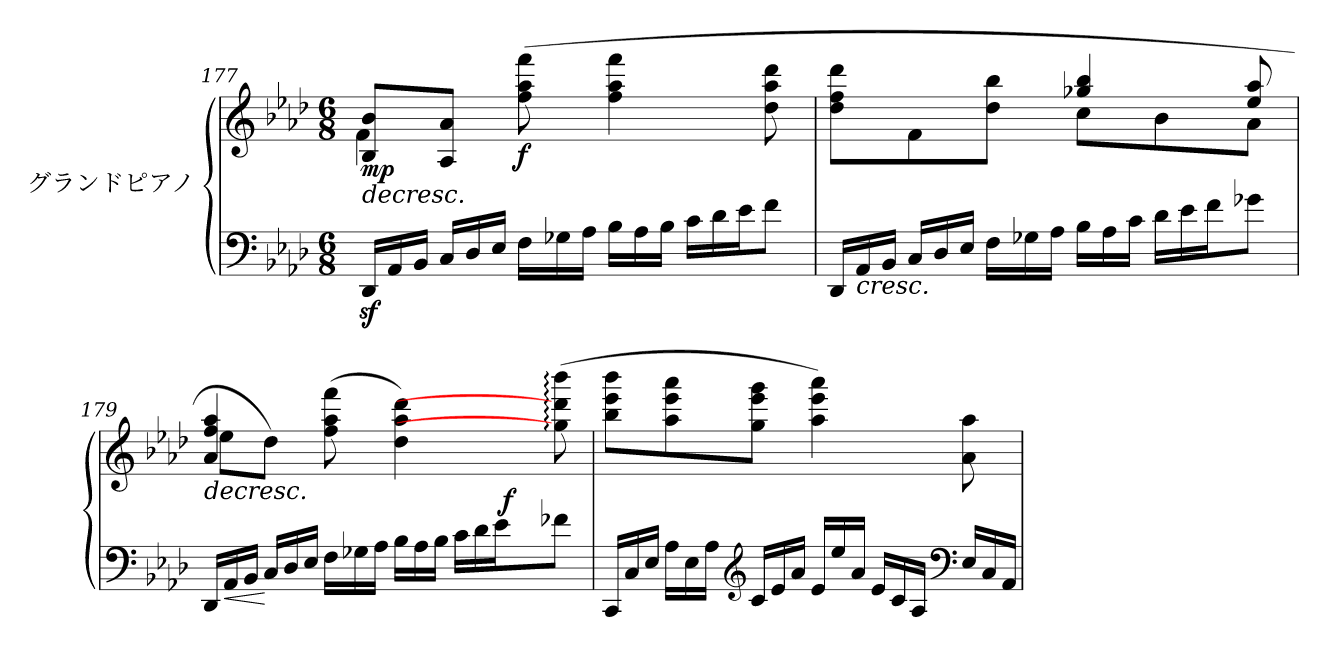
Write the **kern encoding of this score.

**kern	**kern	**dynam
*part1	*part1	*part1
*staff2	*staff1	*staff1/2
*I"グランドピアノ	*	*
!!LO:LB:g=z
*clefF4	*clefG2	*
*k[b-e-a-d-]	*k[b-e-a-d-]	*
*M6/8	*M6/8	*
*MM69	*MM69	*
*Xtuplet	*	*
=177	=177	=177
!	!	!LO:HP:b
*	*^	*
!	!	!	!LO:DY:n=1:b
24DD-z</LL	8B-/ 8b-/L	4f\	> mp
24AA-/	.	.	.
24BB-/JJ	.	.	.
24C/LL	8A-/ 8a-/J	.	.
24D-/	.	.	.
24E-/JJ	.	.	.
!	!	!	!LO:DY:n=2:b
24F\LL	(>8ff\ 8aa-\ 8fff\	8ryy	f
24G-X\	.	.	.
24A-\JJ	.	.	.
24B-\LL	4ff\ 4aa-\ 4fff\	4.ryy	.
24A-\	.	.	.
24B-\JJ	.	.	.
24c\LL	.	.	.
24d-\	.	.	.
24e-\J	.	.	.
8f\J	8dd-\ 8aa-\ 8ddd-\	.	.
*	*v	*v	*
.	.	]
=178	=178	=178
*	*^	*
24DD-/LL	8dd-\ 8ff\ 8ddd-\L	4.ryy	.
!	!	!	!LO:HP:b=2
24AA-/	.	.	<
24BB-/JJ	.	.	.
24C/LL	8f\	.	.
24D-/	.	.	.
24E-/JJ	.	.	.
24F\LL	8dd-\ 8bb-\J	.	.
24G-X\	.	.	.
24A-\JJ	.	.	.
24B-\LL	4gg-X/ 4bb-/	8cc\L	.
24A-\	.	.	.
24c\JJ	.	.	.
24d-\LL	.	8b-\	.
24e-\	.	.	.
24f\J	.	.	.
8g-X\J	8ee-/ 8aa-/	8a-\J	.
!!LO:LB:g=z	!!
=179	=179	=179	=179
!	!	!	!LO:HP:b
24DD-/LL	4a-/ 4ff/ 4aa-/	8ee-\L	>
!	!	!	!LO:HP:b=2
24AA-/	.	.	<
24BB-/JJ	.	.	.
24C/LL	.	8dd-\J)	[
24D-/	.	.	.
24E-/JJ	.	.	.
24F\LL	(>8ff\ 8aa-\ 8fff\	8ryy	.
24G-X\	.	.	.
24A-\JJ	.	.	.
24B-\LL	4dd-\ 4aa-\ 4ddd-\)	8ryy	.
24A-\	.	.	.
24B-\JJ	.	.	.
*	*MM63	*	*
24c\LL	.	16.ryy	.
24d-\	.	.	.
24e-\J	.	.	.
!	!	!	!LO:DY:b
.	.	[64ggn!LLLLyy	f
.	.	[64ddd-!JJJJyy	.
8f-X\J	(>8ggn\]: 8ddd-\]: 8bbb-\:	8ryy	.
*	*v	*v	*
.	.	]
=180	=180	=180
*	*MM66	*
24CC/LL	8bb-\ 8eee-\ 8bbb-\L	.
24C/	.	.
24E-/JJ	.	.
24A-\LL	8aa-\ 8eee-\ 8aaa-\	.
24E-\	.	.
24A-\JJ	.	.
*clefG2	*	*
24c/LL	8gg\ 8eee-\ 8ggg\J	.
24e-/	.	.
24a-/JJ	.	.
*	*MM69	*
24e-/LL	4aa-\ 4eee-\ 4aaa-\)	[
24ee-/	.	.
24a-/JJ	.	.
24e-/LL	.	.
24c/	.	.
24A-/JJ	.	.
*clefF4	*	*
24E-/LL	8a-\ 8aa-\	.
24C/	.	.
24AA-/JJ	.	.
=	=	=
*-	*-	*-
